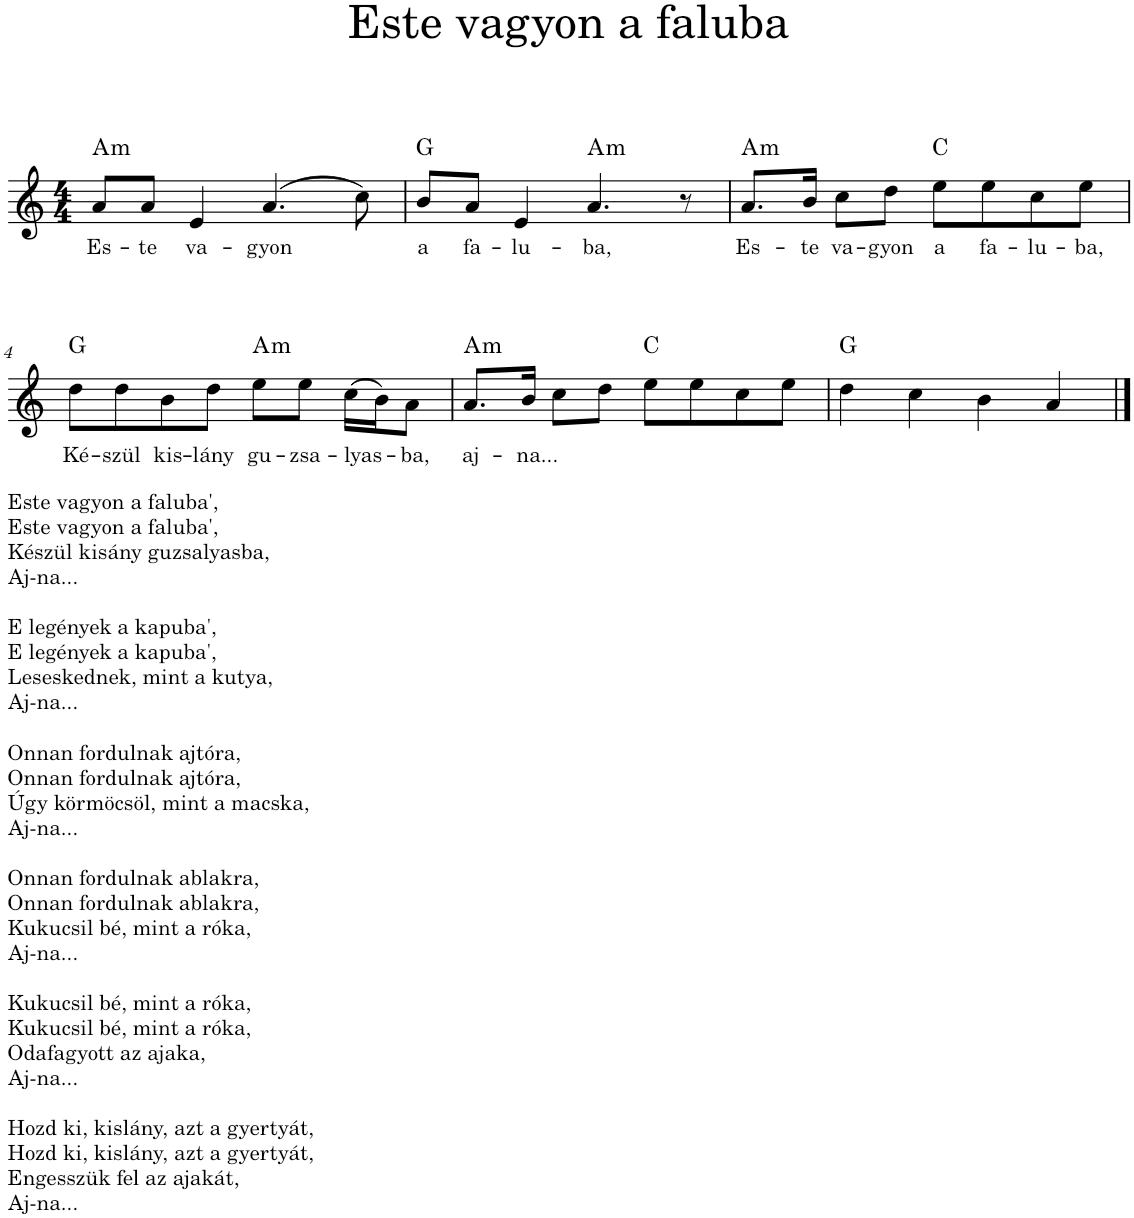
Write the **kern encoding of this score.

**kern	**text	**harte
*part1	*part1	*part1
*staff1	*staff1	*
*I"Piano	*	*
*I'Pno.	*	*
*clefG2	*	*
*k[]	*	*
*M4/4	*	*
=1	=1	=1
!	!LO:LY:b	!LO:H:kt=m
8a/L	Es-	A:min
!	!LO:LY:b	!
8a/J	-te	.
!	!LO:LY:b	!
4e/	va-	.
!	!LO:LY:b	!
(4.a/	-gyon	.
8cc\)	.	.
=2	=2	=2
!	!LO:LY:b	!
8b/L	a	G:maj
!	!LO:LY:b	!
8a/J	fa-	.
!	!LO:LY:b	!
4e/	-lu-	.
!	!LO:LY:b	!LO:H:kt=m
4.a/	-ba,	A:min
8r	.	.
=3	=3	=3
!	!LO:LY:b	!LO:H:kt=m
8.a/L	Es-	A:min
!	!LO:LY:b	!
16b/Jk	-te	.
!	!LO:LY:b	!
8cc\L	va-	.
!	!LO:LY:b	!
8dd\J	-gyon	.
!	!LO:LY:b	!
8ee\L	a	C:maj
!	!LO:LY:b	!
8ee\	fa-	.
!	!LO:LY:b	!
8cc\	-lu-	.
!	!LO:LY:b	!
8ee\J	-ba,	.
!!LO:LB:g=z
=4	=4	=4
!LO:TX:b:t=Este vagyon a faluba',	!	!
!LO:TX:b:t=Este vagyon a faluba',	!	!
!LO:TX:b:t=Készül kisány guzsalyasba,	!	!
!LO:TX:b:t=Aj-na...	!	!
!LO:TX:b:t=E legények a kapuba',	!	!
!LO:TX:b:t=E legények a kapuba',	!	!
!LO:TX:b:t=Leseskednek, mint a kutya,	!	!
!LO:TX:b:t=Aj-na...	!	!
!LO:TX:b:t=Onnan fordulnak ajtóra,	!	!
!LO:TX:b:t=Onnan fordulnak ajtóra,	!	!
!LO:TX:b:t=Úgy körmöcsöl, mint a macska,	!	!
!LO:TX:b:t=Aj-na...	!	!
!LO:TX:b:t=Onnan fordulnak ablakra,	!	!
!LO:TX:b:t=Onnan fordulnak ablakra,	!	!
!LO:TX:b:t=Kukucsil bé, mint a róka,	!	!
!LO:TX:b:t=Aj-na...	!	!
!LO:TX:b:t=Kukucsil bé, mint a róka,	!	!
!LO:TX:b:t=Kukucsil bé, mint a róka,	!	!
!LO:TX:b:t=Odafagyott az ajaka,	!	!
!LO:TX:b:t=Aj-na...	!	!
!LO:TX:b:t=Hozd ki, kislány, azt a gyertyát,	!	!
!LO:TX:b:t=Hozd ki, kislány, azt a gyertyát,	!	!
!LO:TX:b:t=Engesszük fel az ajakát,	!	!
!LO:TX:b:t=Aj-na...	!	!
!	!LO:LY:b	!
8dd\L	Ké-	G:maj
!	!LO:LY:b	!
8dd\	-szül	.
!	!LO:LY:b	!
8b\	kis-	.
!	!LO:LY:b	!
8dd\J	-lány	.
!	!LO:LY:b	!LO:H:kt=m
8ee\L	gu-	A:min
!	!LO:LY:b	!
8ee\J	-zsa-	.
!	!LO:LY:b	!
(16cc\LL	-lyas-	.
16b\J)	.	.
!	!LO:LY:b	!
8a\J	-ba,	.
=5	=5	=5
!	!LO:LY:b	!LO:H:kt=m
8.a/L	aj-	A:min
!	!LO:LY:b	!
16b/Jk	-na...	.
8cc\L	.	.
8dd\J	.	.
8ee\L	.	C:maj
8ee\	.	.
8cc\	.	.
8ee\J	.	.
=6	=6	=6
4dd\	.	G:maj
4cc\	.	.
4b\	.	.
4a/	.	.
==	==	==
*-	*-	*-
